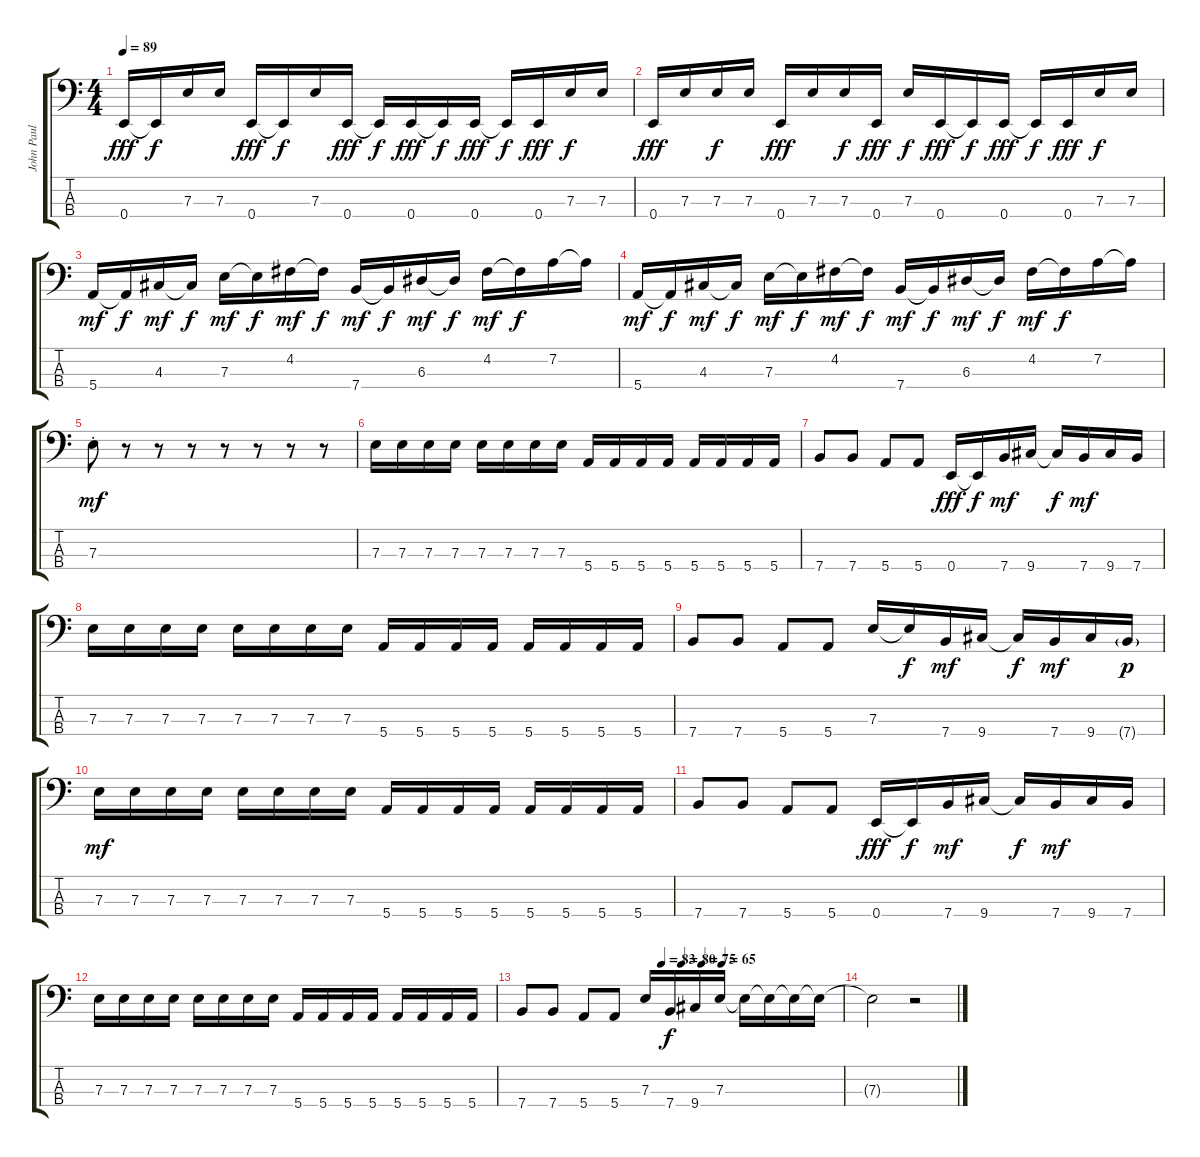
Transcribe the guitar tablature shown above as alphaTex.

\track ("John Paul Jones" "John Paul ") {instrument electricbassfinger}
\staff {score tabs}
\tuning (G2 D2 A1 E1) {hide}
\ts (4 4)
\tempo 89
\clef f4
\ks c
0.4.16{dy fff} 0.4{t}.16{dy f} 7.3.16 7.3.16 0.4.16{dy fff} 0.4{t}.16{dy f} 7.3.16 0.4.16{dy fff} 0.4{t}.16{dy f} 0.4.16{dy fff} 0.4{t}.16{dy f} 0.4.16{dy fff} 0.4{t}.16{dy f} 0.4.16{dy fff} 7.3.16{dy f} 7.3.16 |
0.4.16{dy fff} 7.3.16 7.3.16{dy f} 7.3.16 0.4.16{dy fff} 7.3.16 7.3.16{dy f} 0.4.16{dy fff} 7.3.16{dy f} 0.4.16{dy fff} 0.4{t}.16{dy f} 0.4.16{dy fff} 0.4{t}.16{dy f} 0.4.16{dy fff} 7.3.16{dy f} 7.3.16 |
5.4.16{dy mf} 5.4{t}.16{dy f} 4.3.16{dy mf} 4.3{t}.16{dy f} 7.3.16{dy mf} 7.3{t}.16{dy f} 4.2.16{dy mf} 4.2{t}.16{dy f} 7.4.16{dy mf} 7.4{t}.16{dy f} 6.3.16{dy mf} 6.3{t}.16{dy f} 4.2.16{dy mf} 4.2{t}.16{dy f} 7.2.16 7.2{t}.16 |
5.4.16{dy mf} 5.4{t}.16{dy f} 4.3.16{dy mf} 4.3{t}.16{dy f} 7.3.16{dy mf} 7.3{t}.16{dy f} 4.2.16{dy mf} 4.2{t}.16{dy f} 7.4.16{dy mf} 7.4{t}.16{dy f} 6.3.16{dy mf} 6.3{t}.16{dy f} 4.2.16{dy mf} 4.2{t}.16{dy f} 7.2.16 7.2{t}.16 |
7.3{st}.8{dy mf} r.8 r.8 r.8 r.8 r.8 r.8 r.8 |
7.3.16 7.3.16 7.3.16 7.3.16 7.3.16 7.3.16 7.3.16 7.3.16 5.4.16 5.4.16 5.4.16 5.4.16 5.4.16 5.4.16 5.4.16 5.4.16 |
7.4.8 7.4.8 5.4.8 5.4.8 0.4.16{dy fff} 0.4{t}.16{dy f} 7.4.16{dy mf} 9.4.16 9.4{t}.16{dy f} 7.4.16{dy mf} 9.4.16 7.4.16 |
7.3.16 7.3.16 7.3.16 7.3.16 7.3.16 7.3.16 7.3.16 7.3.16 5.4.16 5.4.16 5.4.16 5.4.16 5.4.16 5.4.16 5.4.16 5.4.16 |
7.4.8 7.4.8 5.4.8 5.4.8 7.3.16 7.3{t}.16{dy f} 7.4.16{dy mf} 9.4.16 9.4{t}.16{dy f} 7.4.16{dy mf} 9.4.16 7.4{g}.16{dy p} |
7.3.16{dy mf} 7.3.16 7.3.16 7.3.16 7.3.16 7.3.16 7.3.16 7.3.16 5.4.16 5.4.16 5.4.16 5.4.16 5.4.16 5.4.16 5.4.16 5.4.16 |
7.4.8 7.4.8 5.4.8 5.4.8 0.4.16{dy fff} 0.4{t}.16{dy f} 7.4.16{dy mf} 9.4.16 9.4{t}.16{dy f} 7.4.16{dy mf} 9.4.16 7.4.16 |
7.3.16 7.3.16 7.3.16 7.3.16 7.3.16 7.3.16 7.3.16 7.3.16 5.4.16 5.4.16 5.4.16 5.4.16 5.4.16 5.4.16 5.4.16 5.4.16 |
\tempo (83 0.4375)
\tempo (80 0.5)
\tempo (75 0.5625)
\tempo (65 0.625)
7.4.8 7.4.8 5.4.8 5.4.8 7.3.16 7.4.16{dy f} 9.4.16 7.3.16 7.3{t}.16 7.3{t}.16 7.3{t}.16 7.3{t}.16 |
7.3{t}.2 r.2
